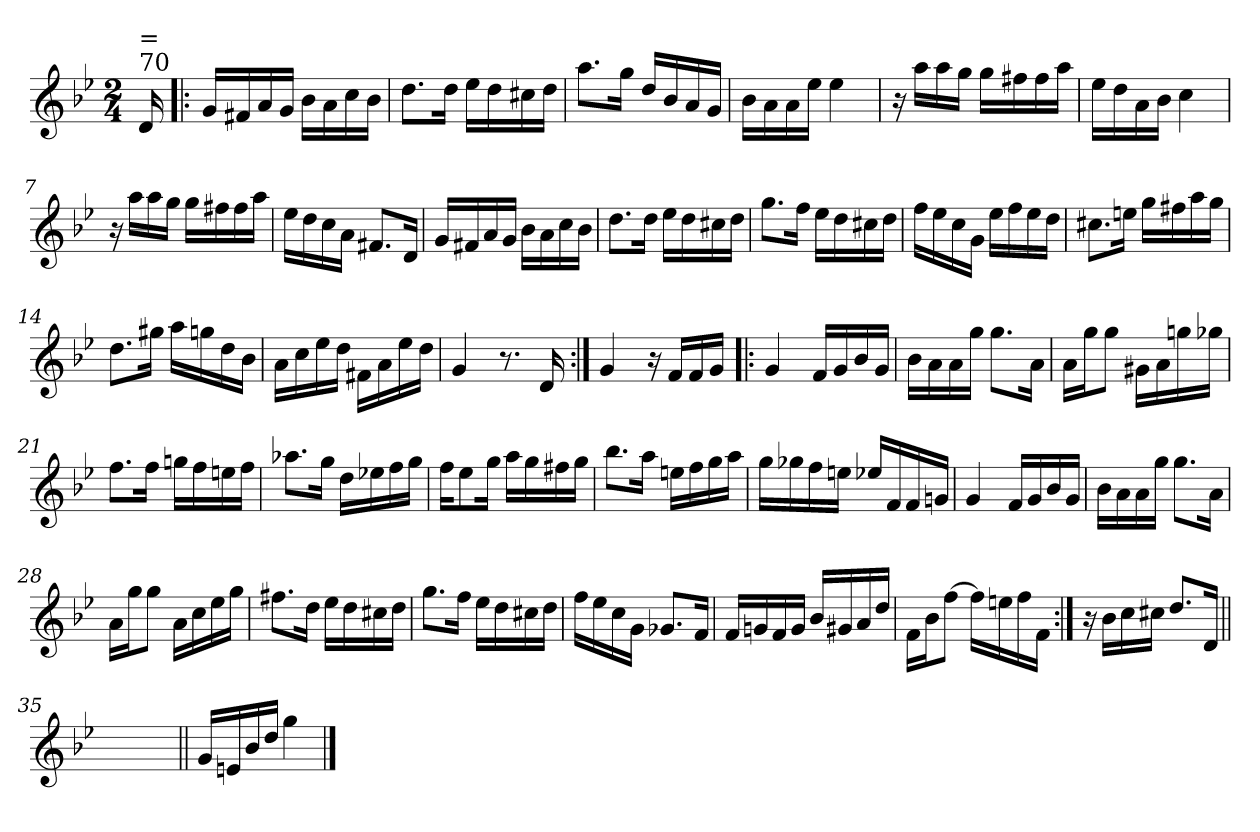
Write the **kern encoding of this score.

**kern
*part1
*staff1
*clefG2
*k[b-e-]
*B-:
*M2/4
=
!LO:TX:a:t=70
!LO:TX:a:t==
16d/
=1!|:
16g/LL
16f#X/
16a/
16g/JJ
16b-\LL
16a\
16cc\
16b-\JJ
=2
8.dd\L
16dd\Jk
16ee-\LL
16dd\
16cc#X\
16dd\JJ
=3
8.aa\L
16gg\Jk
16dd/LL
16b-/
16a/
16g/JJ
=4
16b-\LL
16a\
16a\
16ee-\JJ
4ee-\
!!LO:LB:g=z
=5
16r
16aa\LL
16aa\
16gg\JJ
16gg\LL
16ff#X\
16ff#\
16aa\JJ
=6
16ee-\LL
16dd\
16a\
16b-\JJ
4cc\
=7
16r
16aa\LL
16aa\
16gg\JJ
16gg\LL
16ff#X\
16ff#\
16aa\JJ
=8
16ee-\LL
16dd\
16cc\
16a\JJ
8.f#X/L
16d/Jk
!!LO:LB:g=z
=9
16g/LL
16f#X/
16a/
16g/JJ
16b-\LL
16a\
16cc\
16b-\JJ
=10
8.dd\L
16dd\Jk
16ee-\LL
16dd\
16cc#X\
16dd\JJ
=11
8.gg\L
16ff\Jk
16ee-\LL
16dd\
16cc#X\
16dd\JJ
=12
16ff\LL
16ee-\
16cc\
16g\JJ
16ee-\LL
16ff\
16ee-\
16dd\JJ
!!LO:LB:g=z
=13
8.cc#X\L
16een\Jk
16gg\LL
16ff#X\
16aa\
16gg\JJ
=14
8.dd\L
16gg#X\Jk
16aa\LL
16ggn\
16dd\
16b-\JJ
=15
16a\LL
16cc\
16ee-\
16dd\JJ
16f#X\LL
16a\
16ee-\
16dd\JJ
=16
4g/
8.r
16d/
!!LO:LB:g=z
=17:|!
4g/
16r
16f/LL
16f/
16g/JJ
=18!|:
4g/
16f/LL
16g/
16b-/
16g/JJ
=19
16b-\LL
16a\
16a\
16gg\JJ
8.gg\L
16a\Jk
=20
16a\LL
16gg\J
8gg\J
16g#X\LL
16a\
16ggn\
16gg-X\JJ
!!LO:LB:g=z
=21
8.ff\L
16ff\Jk
16ggn\LL
16ff\
16een\
16ff\JJ
=22
8.aa-X\L
16gg\Jk
16dd\LL
16ee-X\
16ff\
16gg\JJ
=23
16ff\KL
8ee-\
16gg\Jk
16aa\LL
16gg\
16ff#X\
16gg\JJ
=24
8.bb-\L
16aa\Jk
16een\LL
16ff\
16gg\
16aa\JJ
!!LO:LB:g=z
=25
16gg\LL
16gg-X\
16ff\
16een\JJ
16ee-X/LL
16f/
16f/
16gn/JJ
=26
4g/
16f/LL
16g/
16b-/
16g/JJ
=27
16b-\LL
16a\
16a\
16gg\JJ
8.gg\L
16a\Jk
=28
16a\LL
16gg\J
8gg\J
16a\LL
16cc\
16ee-\
16gg\JJ
!!LO:LB:g=z
=29
8.ff#X\L
16dd\Jk
16ee-\LL
16dd\
16cc#X\
16dd\JJ
=30
8.gg\L
16ff\Jk
16ee-\LL
16dd\
16cc#X\
16dd\JJ
=31
16ff\LL
16ee-\
16cc\
16g\JJ
8.g-X/L
16f/Jk
=32
16f/LL
16gn/
16f/
16g/JJ
16b-/LL
16g#X/
16a/
16dd/JJ
!!LO:LB:g=z
=33
16f\LL
16b-\J
[8ff\J
16ff\LL]
16een\
16ff\
16f\JJ
=34:|!
16r
16b-\LL
16cc\
16cc#X\JJ
8.dd/L
16d/Jk
=35||
*stria0
2ryy
=36||
*stria5
16g/LL
16en/
16b-/
16dd/JJ
4gg\
==
*-
